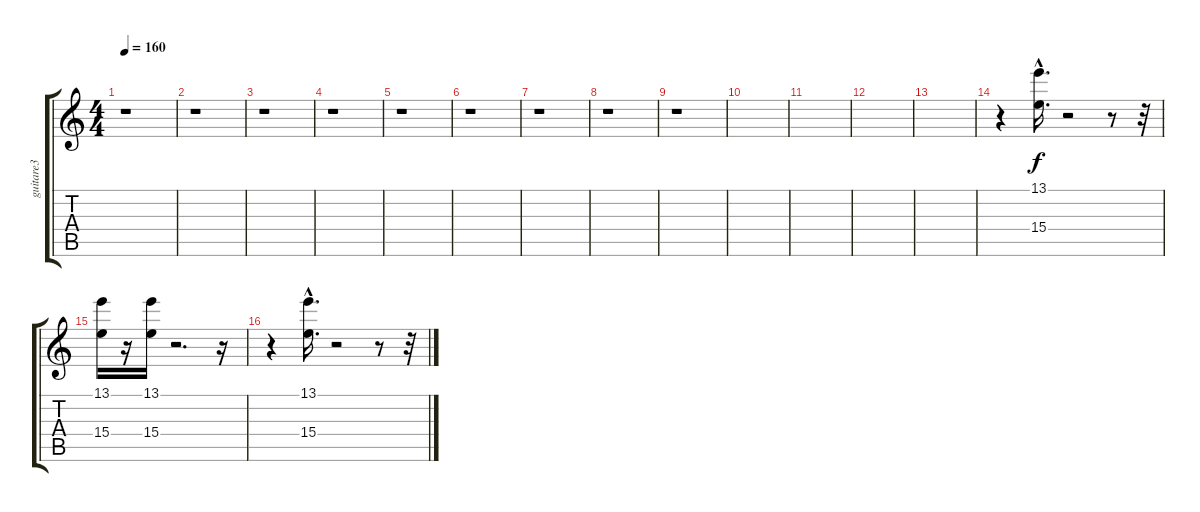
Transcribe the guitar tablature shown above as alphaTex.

\track ("guitare3" "guitare3") {instrument distortionguitar}
\staff {score tabs}
\tuning (Eb4 Bb3 Gb3 Db3 Ab2 Eb2) {hide}
\ts (4 4)
\tempo 160
\clef g2
\ks c
r.1{dy f} |
r.1 |
r.1 |
r.1 |
r.1 |
r.1 |
r.1 |
r.1 |
r.1 |
|
|
|
|
r.4 (13.1{hac} 15.4{hac}).16{d} r.2 r.8 r.32 |
(13.1 15.4).16 r.16 (13.1 15.4).16 r.2{d} r.16 |
r.4 (13.1{hac} 15.4{hac}).16{d} r.2 r.8 r.32
